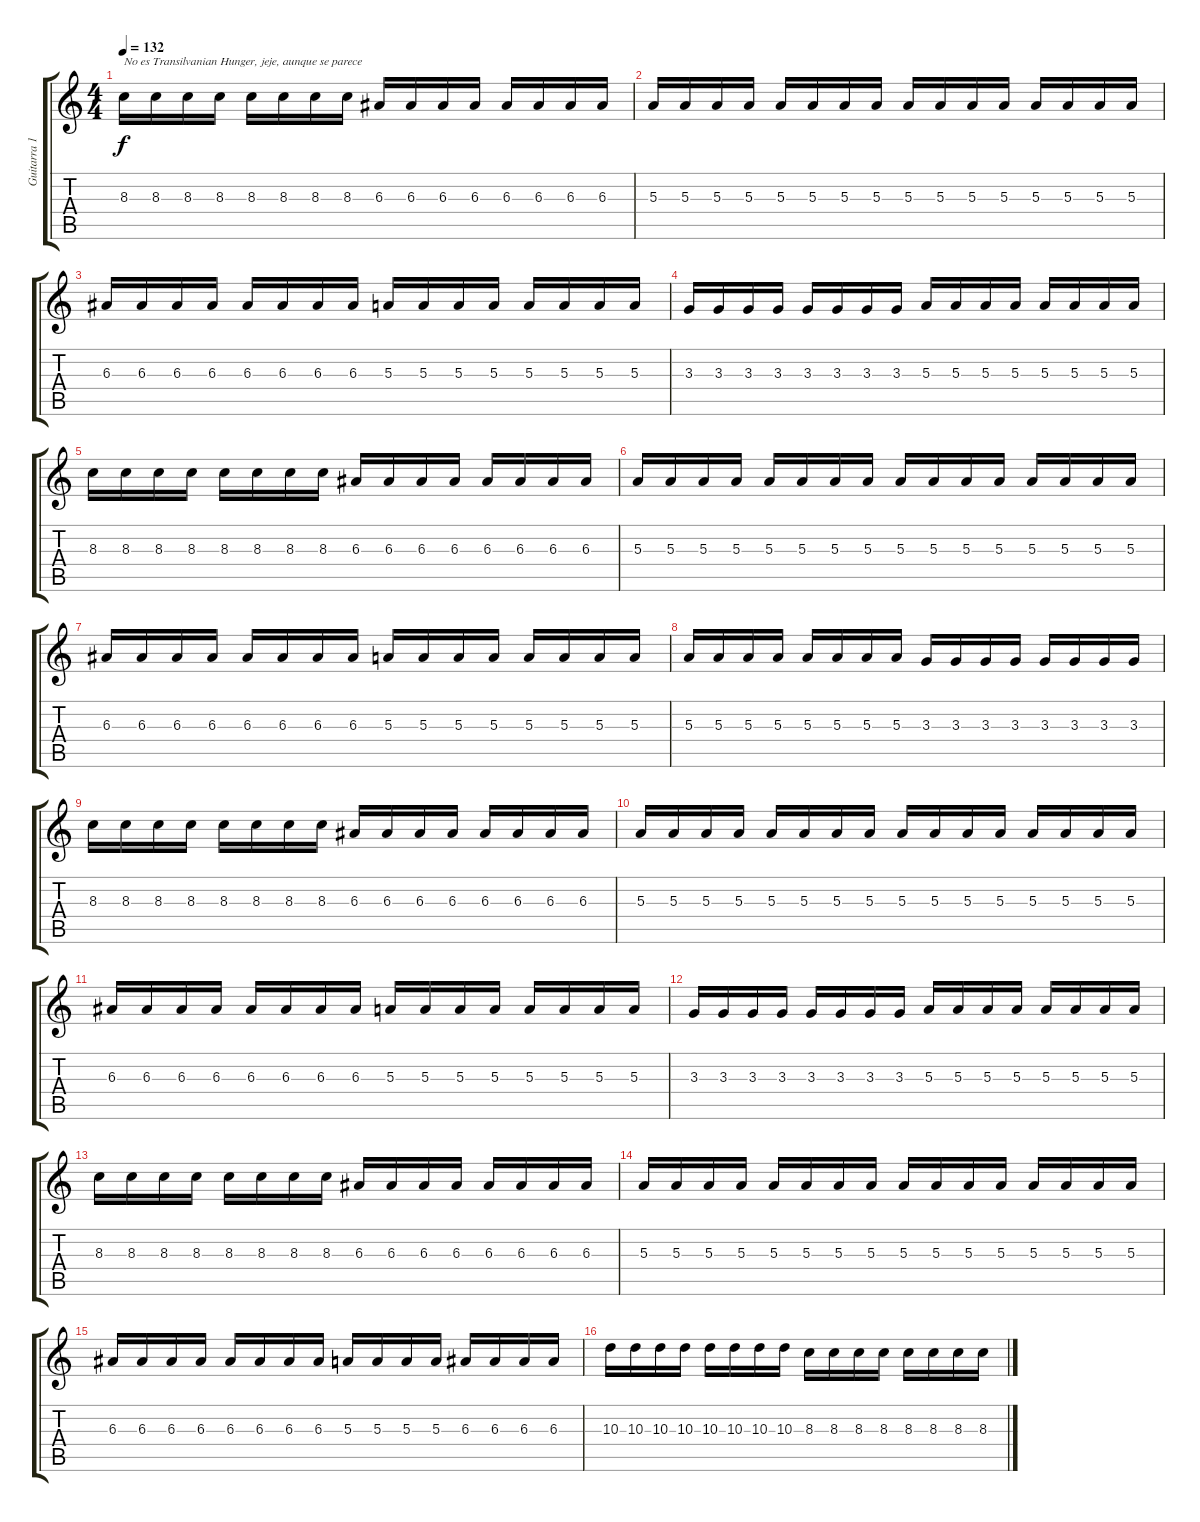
\track ("Guitarra 1" "Guitarra 1") {instrument overdrivenguitar}
\staff {score tabs}
\tuning (Db4 Ab3 E3 B2 Gb2 Db2) {hide}
\ts (4 4)
\tempo 132
\clef g2
\ks c
8.3.16{txt "No es Transilvanian Hunger, jeje, aunque se parece" dy f} 8.3.16 8.3.16 8.3.16 8.3.16 8.3.16 8.3.16 8.3.16 6.3.16 6.3.16 6.3.16 6.3.16 6.3.16 6.3.16 6.3.16 6.3.16 |
5.3.16 5.3.16 5.3.16 5.3.16 5.3.16 5.3.16 5.3.16 5.3.16 5.3.16 5.3.16 5.3.16 5.3.16 5.3.16 5.3.16 5.3.16 5.3.16 |
6.3.16 6.3.16 6.3.16 6.3.16 6.3.16 6.3.16 6.3.16 6.3.16 5.3.16 5.3.16 5.3.16 5.3.16 5.3.16 5.3.16 5.3.16 5.3.16 |
3.3.16 3.3.16 3.3.16 3.3.16 3.3.16 3.3.16 3.3.16 3.3.16 5.3.16 5.3.16 5.3.16 5.3.16 5.3.16 5.3.16 5.3.16 5.3.16 |
8.3.16 8.3.16 8.3.16 8.3.16 8.3.16 8.3.16 8.3.16 8.3.16 6.3.16 6.3.16 6.3.16 6.3.16 6.3.16 6.3.16 6.3.16 6.3.16 |
5.3.16 5.3.16 5.3.16 5.3.16 5.3.16 5.3.16 5.3.16 5.3.16 5.3.16 5.3.16 5.3.16 5.3.16 5.3.16 5.3.16 5.3.16 5.3.16 |
6.3.16 6.3.16 6.3.16 6.3.16 6.3.16 6.3.16 6.3.16 6.3.16 5.3.16 5.3.16 5.3.16 5.3.16 5.3.16 5.3.16 5.3.16 5.3.16 |
5.3.16 5.3.16 5.3.16 5.3.16 5.3.16 5.3.16 5.3.16 5.3.16 3.3.16 3.3.16 3.3.16 3.3.16 3.3.16 3.3.16 3.3.16 3.3.16 |
8.3.16 8.3.16 8.3.16 8.3.16 8.3.16 8.3.16 8.3.16 8.3.16 6.3.16 6.3.16 6.3.16 6.3.16 6.3.16 6.3.16 6.3.16 6.3.16 |
5.3.16 5.3.16 5.3.16 5.3.16 5.3.16 5.3.16 5.3.16 5.3.16 5.3.16 5.3.16 5.3.16 5.3.16 5.3.16 5.3.16 5.3.16 5.3.16 |
6.3.16 6.3.16 6.3.16 6.3.16 6.3.16 6.3.16 6.3.16 6.3.16 5.3.16 5.3.16 5.3.16 5.3.16 5.3.16 5.3.16 5.3.16 5.3.16 |
3.3.16 3.3.16 3.3.16 3.3.16 3.3.16 3.3.16 3.3.16 3.3.16 5.3.16 5.3.16 5.3.16 5.3.16 5.3.16 5.3.16 5.3.16 5.3.16 |
8.3.16 8.3.16 8.3.16 8.3.16 8.3.16 8.3.16 8.3.16 8.3.16 6.3.16 6.3.16 6.3.16 6.3.16 6.3.16 6.3.16 6.3.16 6.3.16 |
5.3.16 5.3.16 5.3.16 5.3.16 5.3.16 5.3.16 5.3.16 5.3.16 5.3.16 5.3.16 5.3.16 5.3.16 5.3.16 5.3.16 5.3.16 5.3.16 |
6.3.16 6.3.16 6.3.16 6.3.16 6.3.16 6.3.16 6.3.16 6.3.16 5.3.16 5.3.16 5.3.16 5.3.16 6.3.16 6.3.16 6.3.16 6.3.16 |
10.3.16 10.3.16 10.3.16 10.3.16 10.3.16 10.3.16 10.3.16 10.3.16 8.3.16 8.3.16 8.3.16 8.3.16 8.3.16 8.3.16 8.3.16 8.3.16
